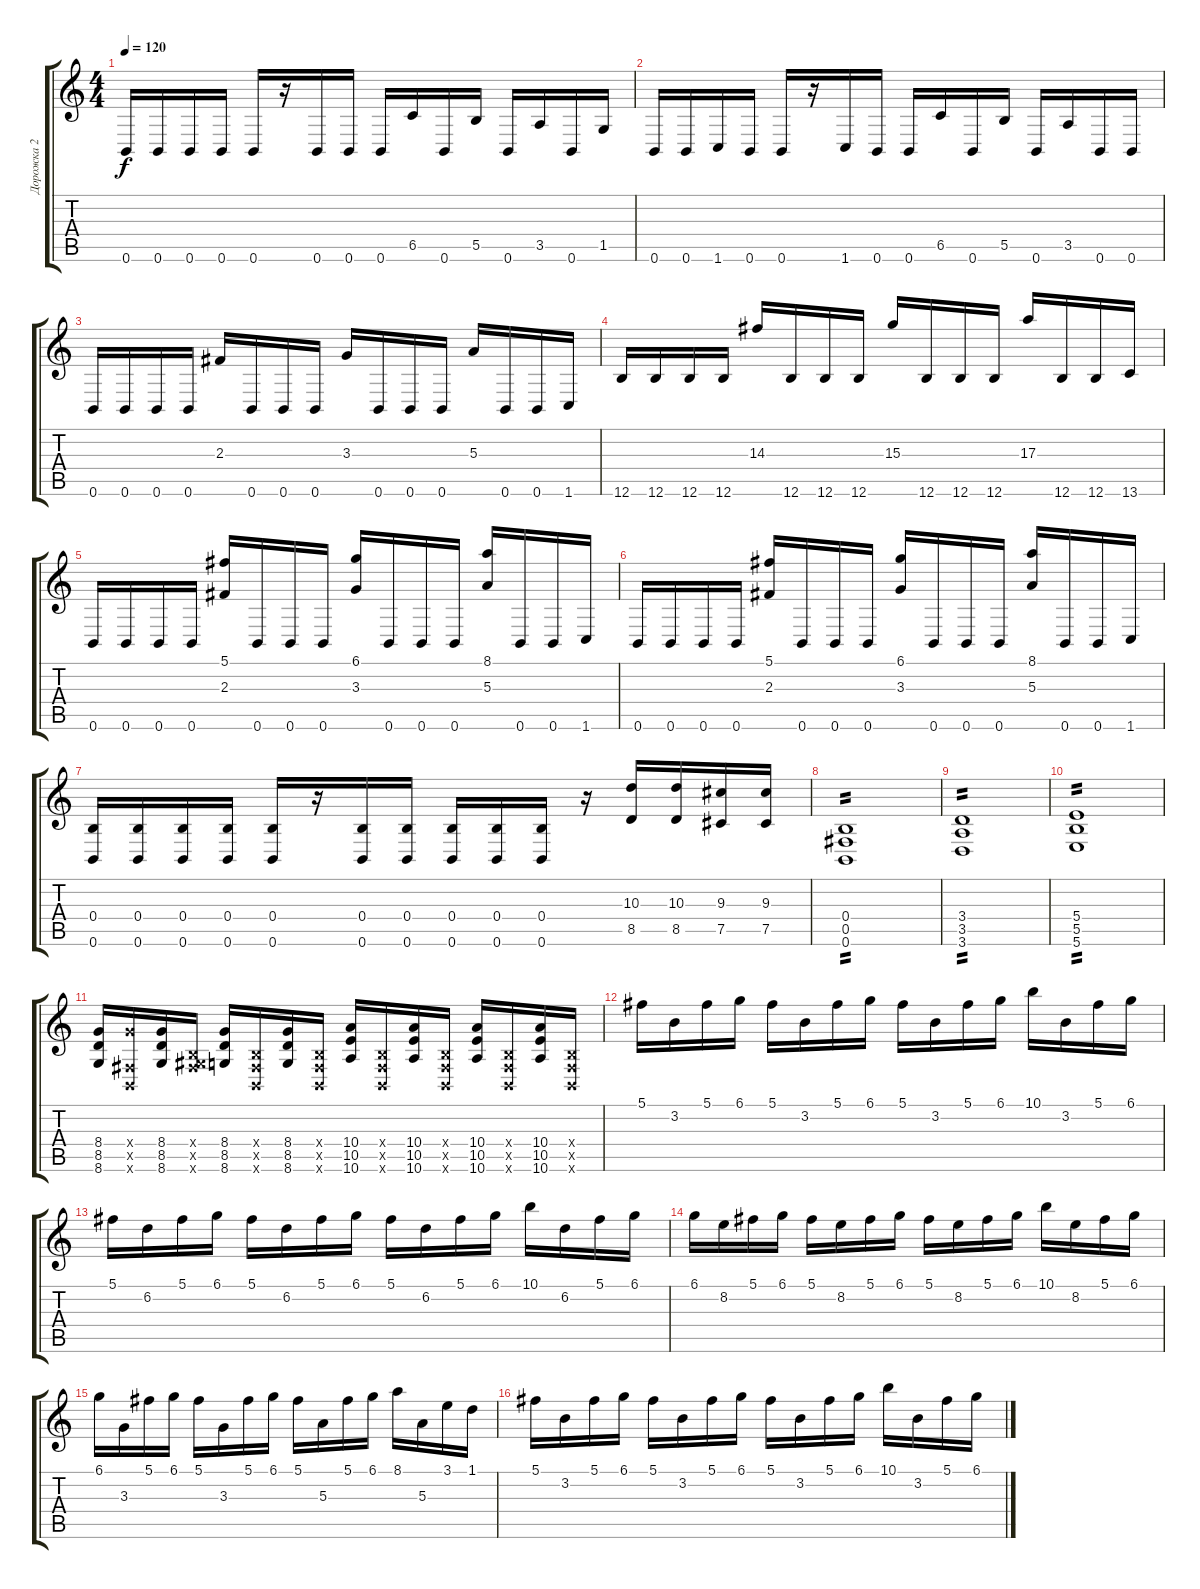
\track ("Дорожка 2" "Дорожка 2") {instrument acousticguitarsteel}
\staff {score tabs}
\tuning (Db4 Ab3 E3 B2 Gb2 B1) {hide}
\ts (4 4)
\tempo 120
\clef g2
\ks c
0.6.16{dy f} 0.6.16 0.6.16 0.6.16 0.6.16 r.16 0.6.16 0.6.16 0.6.16 6.5.16 0.6.16 5.5.16 0.6.16 3.5.16 0.6.16 1.5.16 |
0.6.16 0.6.16 1.6.16 0.6.16 0.6.16 r.16 1.6.16 0.6.16 0.6.16 6.5.16 0.6.16 5.5.16 0.6.16 3.5.16 0.6.16 0.6.16 |
0.6.16 0.6.16 0.6.16 0.6.16 2.3.16 0.6.16 0.6.16 0.6.16 3.3.16 0.6.16 0.6.16 0.6.16 5.3.16 0.6.16 0.6.16 1.6.16 |
12.6.16 12.6.16 12.6.16 12.6.16 14.3.16 12.6.16 12.6.16 12.6.16 15.3.16 12.6.16 12.6.16 12.6.16 17.3.16 12.6.16 12.6.16 13.6.16 |
0.6.16 0.6.16 0.6.16 0.6.16 (5.1 2.3).16 0.6.16 0.6.16 0.6.16 (6.1 3.3).16 0.6.16 0.6.16 0.6.16 (8.1 5.3).16 0.6.16 0.6.16 1.6.16 |
0.6.16 0.6.16 0.6.16 0.6.16 (5.1 2.3).16 0.6.16 0.6.16 0.6.16 (6.1 3.3).16 0.6.16 0.6.16 0.6.16 (8.1 5.3).16 0.6.16 0.6.16 1.6.16 |
(0.4 0.6).16 (0.4 0.6).16 (0.4 0.6).16 (0.4 0.6).16 (0.4 0.6).16 r.16 (0.4 0.6).16 (0.4 0.6).16 (0.4 0.6).16 (0.4 0.6).16 (0.4 0.6).16 r.16 (10.3 8.5).16 (10.3 8.5).16 (9.3 7.5).16 (9.3 7.5).16 |
(0.4 0.5 0.6).1{tp 2} |
(3.4 3.5 3.6).1{tp 2} |
(5.4 5.5 5.6).1{tp 2} |
(8.4 8.5 8.6).16 (8.4{x} 0.5{x} 0.6{x}).16 (8.4 8.5 8.6).16 (0.4{x} 0.5{x} 9.6{x}).16 (8.4 8.5 8.6).16 (0.4{x} 0.5{x} 0.6{x}).16 (8.4 8.5 8.6).16 (0.4{x} 0.5{x} 0.6{x}).16 (10.4 10.5 10.6).16 (0.4{x} 0.5{x} 0.6{x}).16 (10.4 10.5 10.6).16 (0.4{x} 0.5{x} 0.6{x}).16 (10.4 10.5 10.6).16 (0.4{x} 0.5{x} 0.6{x}).16 (10.4 10.5 10.6).16 (0.4{x} 0.5{x} 0.6{x}).16 |
5.1.16 3.2.16 5.1.16 6.1.16 5.1.16 3.2.16 5.1.16 6.1.16 5.1.16 3.2.16 5.1.16 6.1.16 10.1.16 3.2.16 5.1.16 6.1.16 |
5.1.16 6.2.16 5.1.16 6.1.16 5.1.16 6.2.16 5.1.16 6.1.16 5.1.16 6.2.16 5.1.16 6.1.16 10.1.16 6.2.16 5.1.16 6.1.16 |
6.1.16 8.2.16 5.1.16 6.1.16 5.1.16 8.2.16 5.1.16 6.1.16 5.1.16 8.2.16 5.1.16 6.1.16 10.1.16 8.2.16 5.1.16 6.1.16 |
6.1.16 3.3.16 5.1.16 6.1.16 5.1.16 3.3.16 5.1.16 6.1.16 5.1.16 5.3.16 5.1.16 6.1.16 8.1.16 5.3.16 3.1.16 1.1.16 |
5.1.16 3.2.16 5.1.16 6.1.16 5.1.16 3.2.16 5.1.16 6.1.16 5.1.16 3.2.16 5.1.16 6.1.16 10.1.16 3.2.16 5.1.16 6.1.16
